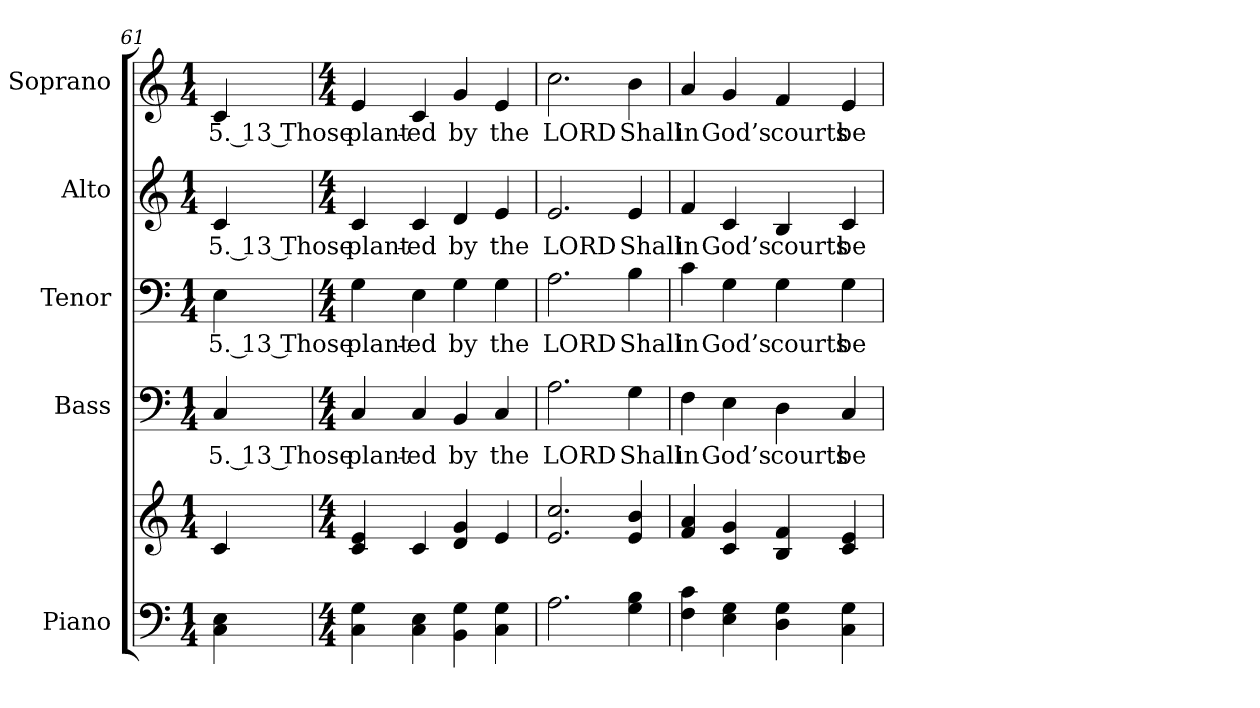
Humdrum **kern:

**kern	**kern	**kern	**text	**kern	**text	**kern	**text	**kern	**text
*part5	*part5	*part4	*part4	*part3	*part3	*part2	*part2	*part1	*part1
*staff6	*staff5	*staff4	*staff4	*staff3	*staff3	*staff2	*staff2	*staff1	*staff1
*I"Piano	*	*I"Bass	*	*I"Tenor	*	*I"Alto	*	*I"Soprano	*
*I'Pno.	*	*I'B.	*	*I'T.	*	*I'A.	*	*I'S.	*
*clefF4	*clefG2	*clefF4	*	*clefF4	*	*clefG2	*	*clefG2	*
*k[]	*k[]	*k[]	*	*k[]	*	*k[]	*	*k[]	*
*C:	*C:	*C:	*	*C:	*	*C:	*	*C:	*
*M1/4	*M1/4	*M1/4	*	*M1/4	*	*M1/4	*	*M1/4	*
=61	=61	=61	=61	=61	=61	=61	=61	=61	=61
!	!	!	!LO:LY:b:color=#000000	!	!	!	!	!	!
!	!	!	!	!	!LO:LY:b:color=#000000	!	!	!	!
!	!	!	!	!	!	!	!LO:LY:b:color=#000000	!	!
!	!	!	!	!	!	!	!	!	!LO:LY:b:color=#000000
4Ci\ 4Ei	4ci/	4Ci/	5. 13 Those	4Ei\	5. 13 Those	4ci/	5. 13 Those	4ci/	5. 13 Those
=62	=62	=62	=62	=62	=62	=62	=62	=62	=62
*M4/4	*M4/4	*M4/4	*	*M4/4	*	*M4/4	*	*M4/4	*
!	!	!	!LO:LY:b:color=#000000	!	!	!	!	!	!
!	!	!	!	!	!LO:LY:b:color=#000000	!	!	!	!
!	!	!	!	!	!	!	!LO:LY:b:color=#000000	!	!
!	!	!	!	!	!	!	!	!	!LO:LY:b:color=#000000
4Ci\ 4Gi	4ci/ 4ei	4Ci/	plant-	4Gi\	plant-	4ci/	plant-	4ei/	plant-
!	!	!	!LO:LY:b:color=#000000	!	!	!	!	!	!
!	!	!	!	!	!LO:LY:b:color=#000000	!	!	!	!
!	!	!	!	!	!	!	!LO:LY:b:color=#000000	!	!
!	!	!	!	!	!	!	!	!	!LO:LY:b:color=#000000
4Ci\ 4Ei	4ci/	4Ci/	-ed	4Ei\	-ed	4ci/	-ed	4ci/	-ed
!	!	!	!LO:LY:b:color=#000000	!	!	!	!	!	!
!	!	!	!	!	!LO:LY:b:color=#000000	!	!	!	!
!	!	!	!	!	!	!	!LO:LY:b:color=#000000	!	!
!	!	!	!	!	!	!	!	!	!LO:LY:b:color=#000000
4BBi\ 4Gi	4di/ 4gi	4BBi/	by	4Gi\	by	4di/	by	4gi/	by
!	!	!	!LO:LY:b:color=#000000	!	!	!	!	!	!
!	!	!	!	!	!LO:LY:b:color=#000000	!	!	!	!
!	!	!	!	!	!	!	!LO:LY:b:color=#000000	!	!
!	!	!	!	!	!	!	!	!	!LO:LY:b:color=#000000
4Ci\ 4Gi	4ei/	4Ci/	the	4Gi\	the	4ei/	the	4ei/	the
=63	=63	=63	=63	=63	=63	=63	=63	=63	=63
!	!	!	!LO:LY:b:color=#000000	!	!	!	!	!	!
!	!	!	!	!	!LO:LY:b:color=#000000	!	!	!	!
!	!	!	!	!	!	!	!LO:LY:b:color=#000000	!	!
!	!	!	!	!	!	!	!	!	!LO:LY:b:color=#000000
2.Ai\	2.ei/ 2.cci	2.Ai\	LORD	2.Ai\	LORD	2.ei/	LORD	2.cci\	LORD
!	!	!	!LO:LY:b:color=#000000	!	!	!	!	!	!
!	!	!	!	!	!LO:LY:b:color=#000000	!	!	!	!
!	!	!	!	!	!	!	!LO:LY:b:color=#000000	!	!
!	!	!	!	!	!	!	!	!	!LO:LY:b:color=#000000
4Gi\ 4Bi	4ei/ 4bi	4Gi\	Shall	4Bi\	Shall	4ei/	Shall	4bi\	Shall
!!LO:PB:g=z
=64	=64	=64	=64	=64	=64	=64	=64	=64	=64
!	!	!	!LO:LY:b:color=#000000	!	!	!	!	!	!
!	!	!	!	!	!LO:LY:b:color=#000000	!	!	!	!
!	!	!	!	!	!	!	!LO:LY:b:color=#000000	!	!
!	!	!	!	!	!	!	!	!	!LO:LY:b:color=#000000
4Fi\ 4ci	4fi/ 4ai	4Fi\	in	4ci\	in	4fi/	in	4ai/	in
!	!	!	!LO:LY:b:color=#000000	!	!	!	!	!	!
!	!	!	!	!	!LO:LY:b:color=#000000	!	!	!	!
!	!	!	!	!	!	!	!LO:LY:b:color=#000000	!	!
!	!	!	!	!	!	!	!	!	!LO:LY:b:color=#000000
4Ei\ 4Gi	4ci/ 4gi	4Ei\	God’s	4Gi\	God’s	4ci/	God’s	4gi/	God’s
!	!	!	!LO:LY:b:color=#000000	!	!	!	!	!	!
!	!	!	!	!	!LO:LY:b:color=#000000	!	!	!	!
!	!	!	!	!	!	!	!LO:LY:b:color=#000000	!	!
!	!	!	!	!	!	!	!	!	!LO:LY:b:color=#000000
4Di\ 4Gi	4Bi/ 4fi	4Di\	courts	4Gi\	courts	4Bi/	courts	4fi/	courts
!	!	!	!LO:LY:b:color=#000000	!	!	!	!	!	!
!	!	!	!	!	!LO:LY:b:color=#000000	!	!	!	!
!	!	!	!	!	!	!	!LO:LY:b:color=#000000	!	!
!	!	!	!	!	!	!	!	!	!LO:LY:b:color=#000000
4Ci\ 4Gi	4ci/ 4ei	4Ci/	be	4Gi\	be	4ci/	be	4ei/	be
=	=	=	=	=	=	=	=	=	=
*-	*-	*-	*-	*-	*-	*-	*-	*-	*-
